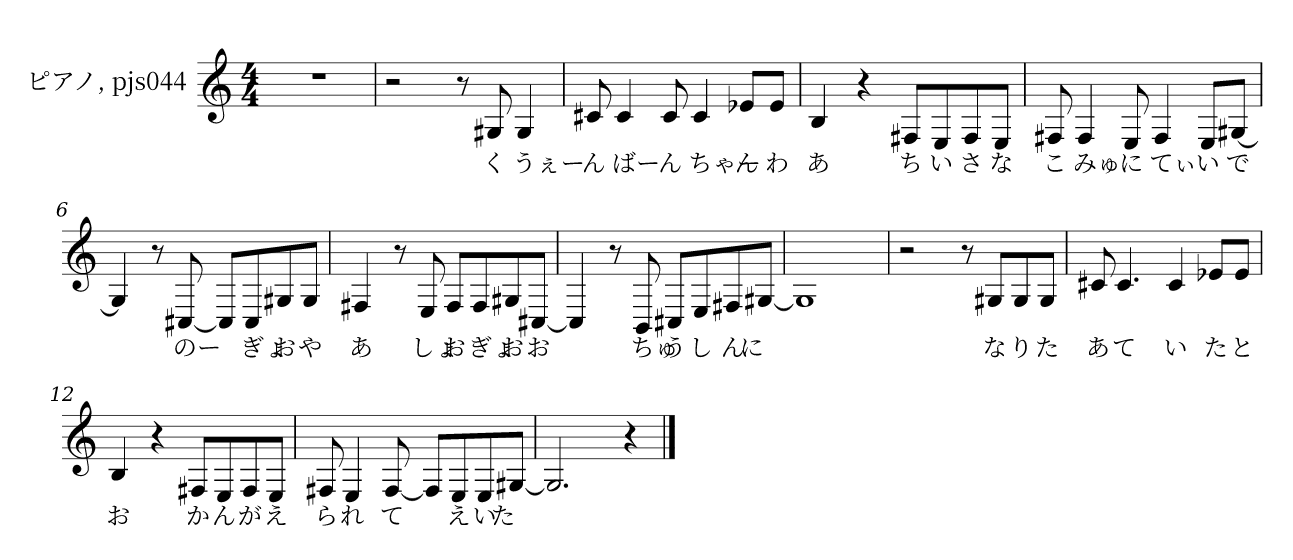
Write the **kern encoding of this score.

**kern	**text
*part1	*part1
*staff1	*staff1
*I"ピアノ, pjs044	*
*clefG2	*
*k[]	*
*M4/4	*
*MM160	*
=1	=1
1r	.
=2	=2
2r	.
8r	.
!	!LO:LY:b
8G#X/	く
!	!LO:LY:b
4G#/	うぇー
=3	=3
!	!LO:LY:b
8c#X/	ん
!	!LO:LY:b
4c#/	ばー
!	!LO:LY:b
8c#/	ん
!	!LO:LY:b
4c#/	ちゃー
!	!LO:LY:b
8e-X/L	ん
!	!LO:LY:b
8e-/J	わ
=4	=4
!	!LO:LY:b
4B/	あ
4r	.
!	!LO:LY:b
8F#X/L	ち
!	!LO:LY:b
8E/	い
!	!LO:LY:b
8F#/	さ
!	!LO:LY:b
8E/J	な
=5	=5
!	!LO:LY:b
8F#X/	こ
!	!LO:LY:b
4F#/	みゅ
!	!LO:LY:b
8E/	に
!	!LO:LY:b
4F#/	てぃ
!	!LO:LY:b
8E/L	い
!	!LO:LY:b
[8G#X/J	で
=6	=6
4G#/]	.
8r	.
!	!LO:LY:b
[8C#X/	のー
8C#/L]	.
!	!LO:LY:b
8C#/	ぎょ
!	!LO:LY:b
8G#X/	お
!	!LO:LY:b
8G#/J	や
!!LO:LB:g=z
=7	=7
!	!LO:LY:b
4F#X/	あ
8r	.
!	!LO:LY:b
8E/	しょ
!	!LO:LY:b
8F#/L	お
!	!LO:LY:b
8F#/	ぎょ
!	!LO:LY:b
8G#X/	お
!	!LO:LY:b
[8C#X/J	お
=8	=8
4C#/]	.
8r	.
!	!LO:LY:b
8BB/	ちゅ
!	!LO:LY:b
8C#X/L	う
!	!LO:LY:b
8E/	し
!	!LO:LY:b
8F#X/	ん
!	!LO:LY:b
[8G#X/J	に
=9	=9
1G#]	.
=10	=10
2r	.
8r	.
!	!LO:LY:b
8G#X/L	な
!	!LO:LY:b
8G#/	り
!	!LO:LY:b
8G#/J	た
=11	=11
!	!LO:LY:b
8c#X/	あ
!	!LO:LY:b
4.c#/	て
!	!LO:LY:b
4c#/	い
!	!LO:LY:b
8e-X/L	た
!	!LO:LY:b
8e-/J	と
=12	=12
!	!LO:LY:b
4B/	お
4r	.
!	!LO:LY:b
8F#X/L	か
!	!LO:LY:b
8E/	ん
!	!LO:LY:b
8F#/	が
!	!LO:LY:b
8E/J	え
!!LO:LB:g=z
=13	=13
!	!LO:LY:b
8F#X/	ら
!	!LO:LY:b
4E/	れ
!	!LO:LY:b
[8F#/	て
8F#/L]	.
!	!LO:LY:b
8E/	え
!	!LO:LY:b
8E/	い
!	!LO:LY:b
[8G#X/J	た
=14	=14
2.G#/]	.
4r	.
==	==
*-	*-
